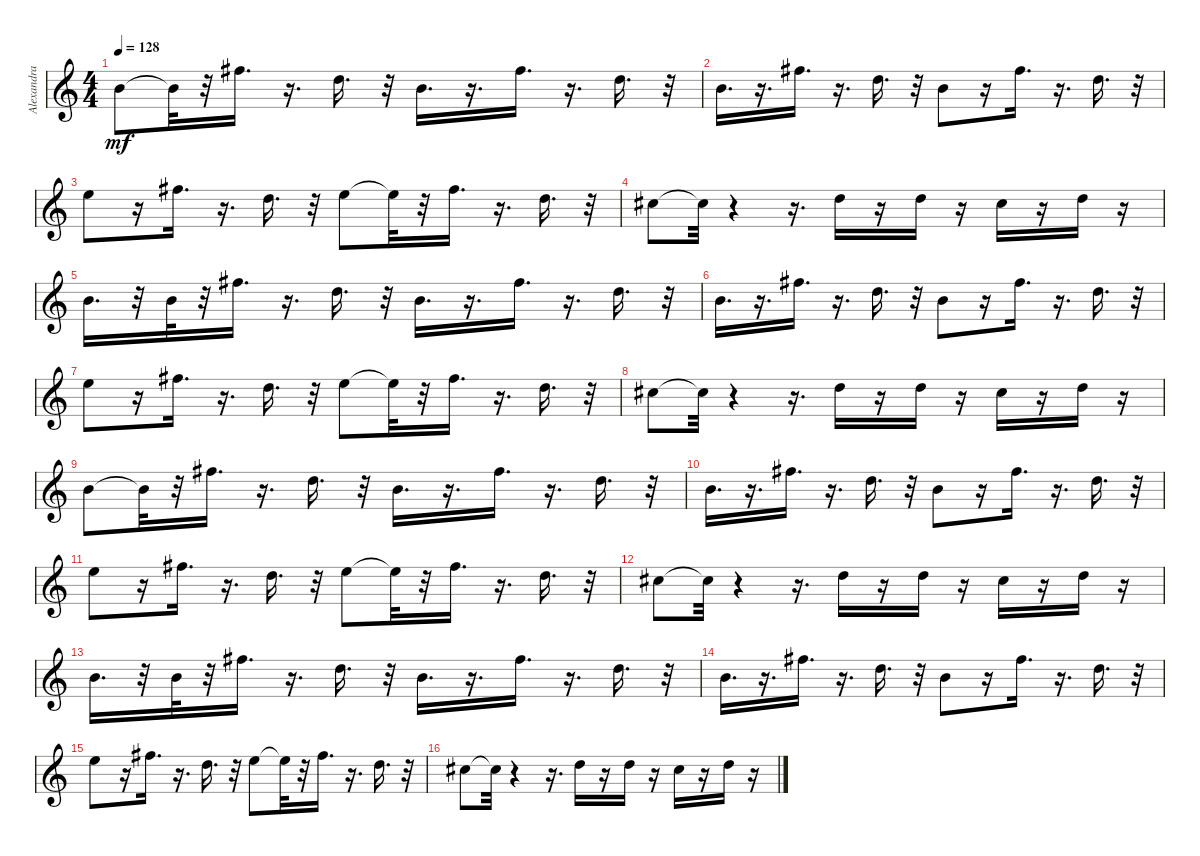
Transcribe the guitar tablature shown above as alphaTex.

\track ("Alexandra Stan - Mr Saxobeat" "Alexandra ") {instrument vibraphone}
\staff {score}
\tuning (E4 B3 G3 D3 A2 E2 B1) {hide}
\ts (4 4)
\tempo 128
\clef g2
\ks c
7.1.8{dy mf} 7.1{t}.32 r.32 14.1.16{d} r.16{d} 10.1.16{d} r.32 7.1.16{d} r.16{d} 14.1.16{d} r.16{d} 10.1.16{d} r.32 |
7.1.16{d} r.16{d} 14.1.16{d} r.16{d} 10.1.16{d} r.32 7.1.8 r.16 14.1.16{d} r.16{d} 10.1.16{d} r.32 |
12.1.8 r.16 14.1.16{d} r.16{d} 10.1.16{d} r.32 12.1.8 12.1{t}.32 r.32 14.1.16{d} r.16{d} 10.1.16{d} r.32 |
9.1.8 9.1{t}.32 r.4 r.16{d} 10.1.16 r.16 10.1.16 r.16 9.1.16 r.16 10.1.16 r.16 |
7.1.16{d} r.32 7.1.32 r.32 14.1.16{d} r.16{d} 10.1.16{d} r.32 7.1.16{d} r.16{d} 14.1.16{d} r.16{d} 10.1.16{d} r.32 |
7.1.16{d} r.16{d} 14.1.16{d} r.16{d} 10.1.16{d} r.32 7.1.8 r.16 14.1.16{d} r.16{d} 10.1.16{d} r.32 |
12.1.8 r.16 14.1.16{d} r.16{d} 10.1.16{d} r.32 12.1.8 12.1{t}.32 r.32 14.1.16{d} r.16{d} 10.1.16{d} r.32 |
9.1.8 9.1{t}.32 r.4 r.16{d} 10.1.16 r.16 10.1.16 r.16 9.1.16 r.16 10.1.16 r.16 |
7.1.8 7.1{t}.32 r.32 14.1.16{d} r.16{d} 10.1.16{d} r.32 7.1.16{d} r.16{d} 14.1.16{d} r.16{d} 10.1.16{d} r.32 |
7.1.16{d} r.16{d} 14.1.16{d} r.16{d} 10.1.16{d} r.32 7.1.8 r.16 14.1.16{d} r.16{d} 10.1.16{d} r.32 |
12.1.8 r.16 14.1.16{d} r.16{d} 10.1.16{d} r.32 12.1.8 12.1{t}.32 r.32 14.1.16{d} r.16{d} 10.1.16{d} r.32 |
9.1.8 9.1{t}.32 r.4 r.16{d} 10.1.16 r.16 10.1.16 r.16 9.1.16 r.16 10.1.16 r.16 |
7.1.16{d} r.32 7.1.32 r.32 14.1.16{d} r.16{d} 10.1.16{d} r.32 7.1.16{d} r.16{d} 14.1.16{d} r.16{d} 10.1.16{d} r.32 |
7.1.16{d} r.16{d} 14.1.16{d} r.16{d} 10.1.16{d} r.32 7.1.8 r.16 14.1.16{d} r.16{d} 10.1.16{d} r.32 |
12.1.8 r.16 14.1.16{d} r.16{d} 10.1.16{d} r.32 12.1.8 12.1{t}.32 r.32 14.1.16{d} r.16{d} 10.1.16{d} r.32 |
9.1.8 9.1{t}.32 r.4 r.16{d} 10.1.16 r.16 10.1.16 r.16 9.1.16 r.16 10.1.16 r.16
